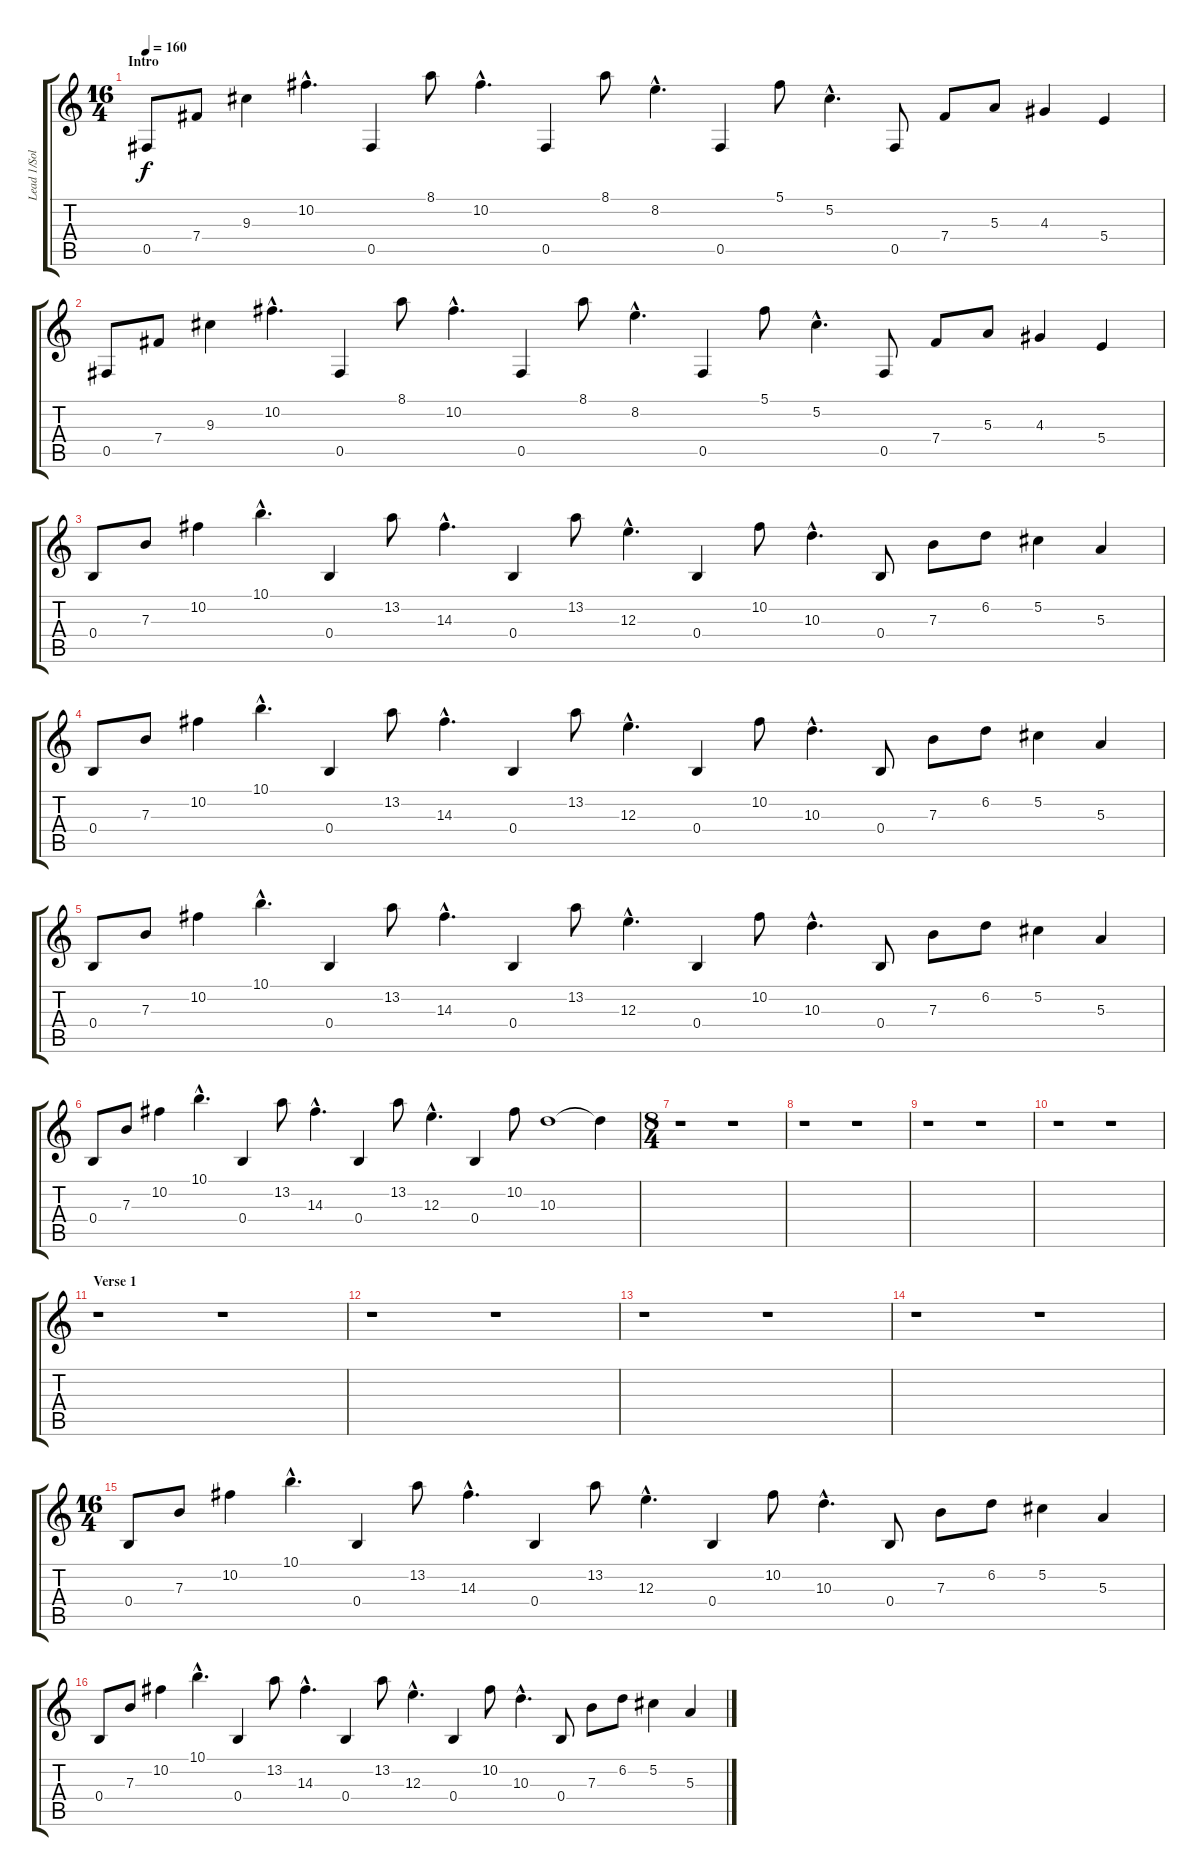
\track ("Lead 1/Solo" "Lead 1/Sol") {instrument overdrivenguitar}
\staff {score tabs}
\tuning (Db4 Ab3 E3 B2 Gb2 B1) {hide}
\ts (16 4)
\section ("" "Intro")
\tempo 160
\clef g2
\ks c
0.5.8{dy f instrument overdrivenguitar} 7.4.8 9.3.4 10.2{hac}.4{d} 0.5.4 8.1.8 10.2{hac}.4{d} 0.5.4 8.1.8 8.2{hac}.4{d} 0.5.4 5.1.8 5.2{hac}.4{d} 0.5.8 7.4.8 5.3.8 4.3.4 5.4.4 |
0.5.8 7.4.8 9.3.4 10.2{hac}.4{d} 0.5.4 8.1.8 10.2{hac}.4{d} 0.5.4 8.1.8 8.2{hac}.4{d} 0.5.4 5.1.8 5.2{hac}.4{d} 0.5.8 7.4.8 5.3.8 4.3.4 5.4.4 |
0.4.8 7.3.8 10.2.4 10.1{hac}.4{d} 0.4.4 13.2.8 14.3{hac}.4{d} 0.4.4 13.2.8 12.3{hac}.4{d} 0.4.4 10.2.8 10.3{hac}.4{d} 0.4.8 7.3.8 6.2.8 5.2.4 5.3.4 |
0.4.8 7.3.8 10.2.4 10.1{hac}.4{d} 0.4.4 13.2.8 14.3{hac}.4{d} 0.4.4 13.2.8 12.3{hac}.4{d} 0.4.4 10.2.8 10.3{hac}.4{d} 0.4.8 7.3.8 6.2.8 5.2.4 5.3.4 |
0.4.8 7.3.8 10.2.4 10.1{hac}.4{d} 0.4.4 13.2.8 14.3{hac}.4{d} 0.4.4 13.2.8 12.3{hac}.4{d} 0.4.4 10.2.8 10.3{hac}.4{d} 0.4.8 7.3.8 6.2.8 5.2.4 5.3.4 |
0.4.8 7.3.8 10.2.4 10.1{hac}.4{d} 0.4.4 13.2.8 14.3{hac}.4{d} 0.4.4 13.2.8 12.3{hac}.4{d} 0.4.4 10.2.8 10.3.1 10.3{t}.4 |
\ts (8 4)
r.1 r.1 |
r.1 r.1 |
r.1 r.1 |
r.1 r.1 |
\section ("" "Verse 1")
r.1 r.1 |
r.1 r.1 |
r.1 r.1 |
r.1 r.1 |
\ts (16 4)
0.4.8 7.3.8 10.2.4 10.1{hac}.4{d} 0.4.4 13.2.8 14.3{hac}.4{d} 0.4.4 13.2.8 12.3{hac}.4{d} 0.4.4 10.2.8 10.3{hac}.4{d} 0.4.8 7.3.8 6.2.8 5.2.4 5.3.4 |
0.4.8 7.3.8 10.2.4 10.1{hac}.4{d} 0.4.4 13.2.8 14.3{hac}.4{d} 0.4.4 13.2.8 12.3{hac}.4{d} 0.4.4 10.2.8 10.3{hac}.4{d} 0.4.8 7.3.8 6.2.8 5.2.4 5.3.4
